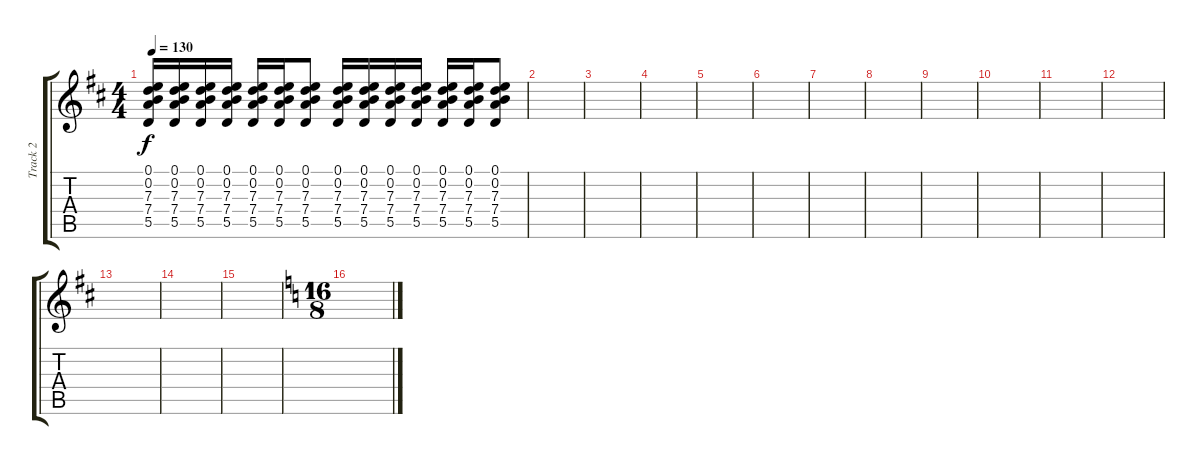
\track ("Track 2" "Track 2") {instrument acousticguitarsteel}
\staff {score tabs}
\tuning (E4 B3 G3 D3 A2 E2) {hide}
\ts (4 4)
\tempo 130
\clef g2
\ks d
(0.1 0.2 7.3 7.4 5.5).16{dy f} (0.1 0.2 7.3 7.4 5.5).16 (0.1 0.2 7.3 7.4 5.5).16 (0.1 0.2 7.3 7.4 5.5).16 (0.1 0.2 7.3 7.4 5.5).16 (0.1 0.2 7.3 7.4 5.5).16 (0.1 0.2 7.3 7.4 5.5).8 (0.1 0.2 7.3 7.4 5.5).16 (0.1 0.2 7.3 7.4 5.5).16 (0.1 0.2 7.3 7.4 5.5).16 (0.1 0.2 7.3 7.4 5.5).16 (0.1 0.2 7.3 7.4 5.5).16 (0.1 0.2 7.3 7.4 5.5).16 (0.1 0.2 7.3 7.4 5.5).8 |
|
|
|
|
|
|
|
|
|
|
|
|
|
|
\ts (16 8)
\ks c
